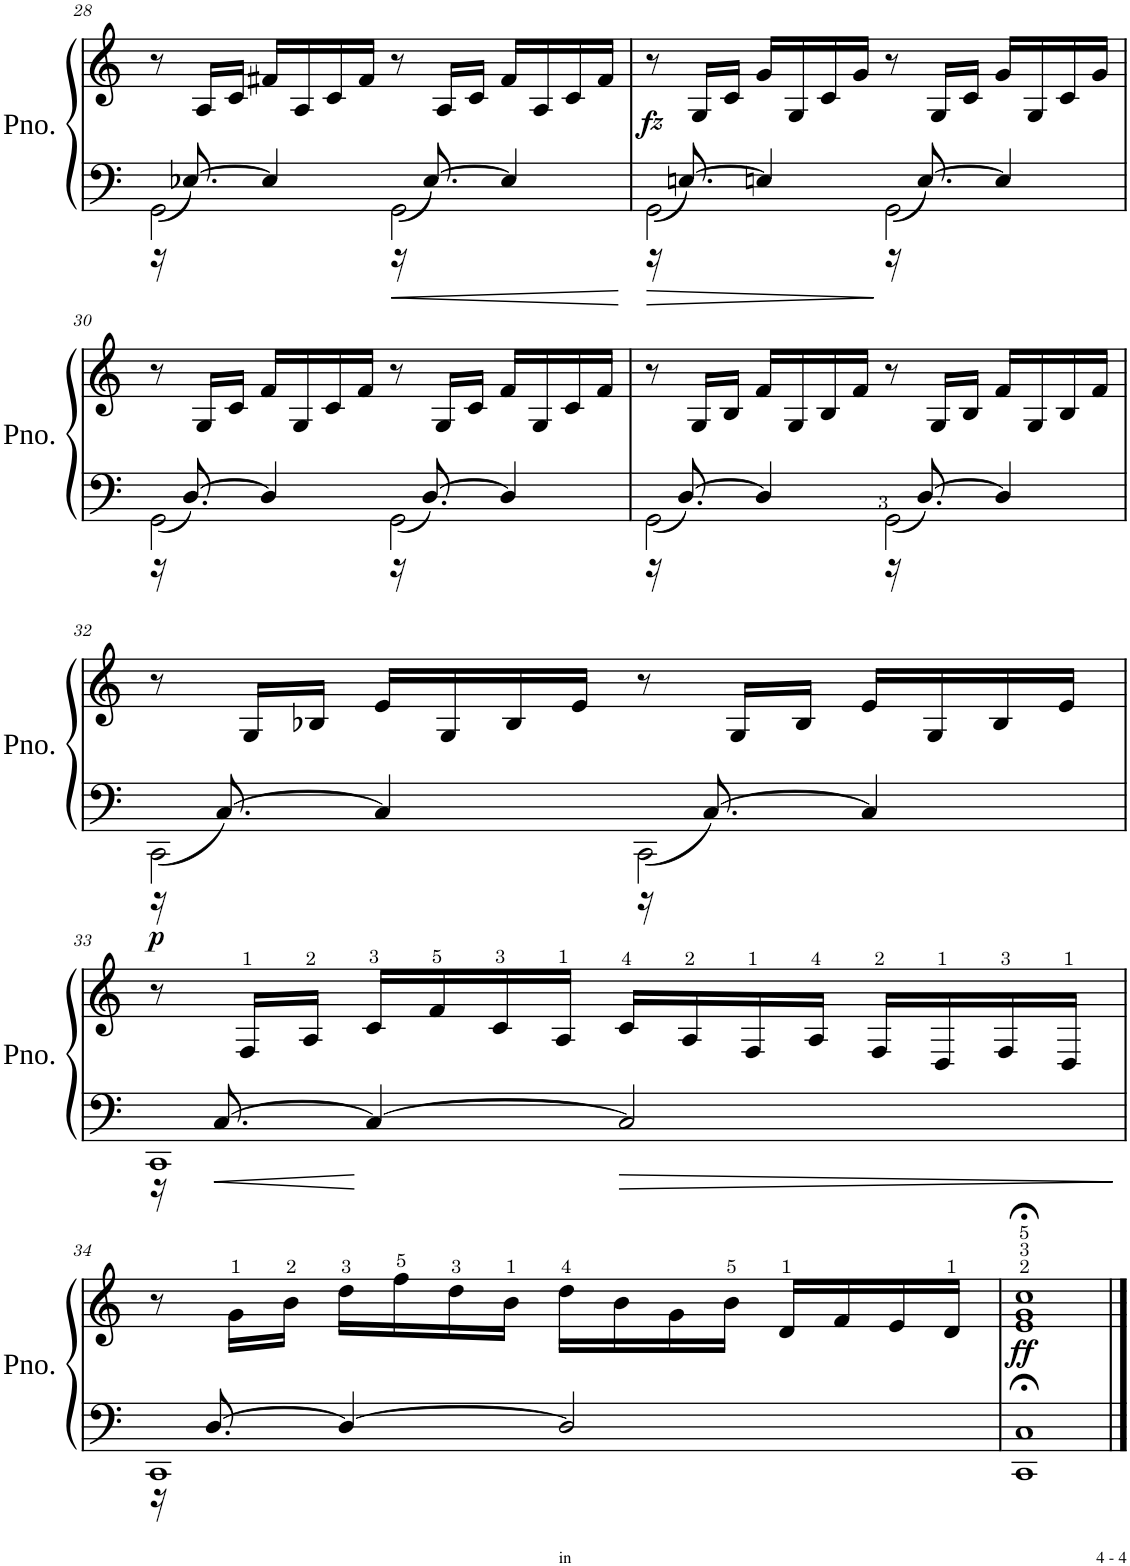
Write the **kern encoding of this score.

**kern	**kern	**dynam
*part1	*part1	*part1
*staff2	*staff1	*staff1/2
*I"Piano	*	*
*I'Pno.	*	*
!!LO:PB:g=z
*clefF4	*clefG2	*
*k[]	*k[]	*
*M4/4	*M4/4	*
=28	=28	=28
*^	*	*
2GG\	16r	8r	.
.	[8.E-X/	.	.
.	.	16A/LL	.
.	.	16c/JJ	.
.	4E-/]	16f#X/LL	.
.	.	16A/	.
.	.	16c/	.
.	.	16f#/JJ	.
2GG\	16r	8r	.
.	[8.E-/	.	.
.	.	16A/LL	.
.	.	16c/JJ	.
.	4E-/]	16f#/LL	.
.	.	16A/	.
.	.	16c/	.
.	.	16f#/JJ	.
=29	=29	=29	=29
!	!	!	!LO:DY:b
2GG\	16r	8r	fz
.	[8.En/	.	.
.	.	16G/LL	.
.	.	16c/JJ	.
.	4En/]	16g/LL	.
.	.	16G/	.
.	.	16c/	.
.	.	16g/JJ	.
2GG\	16r	8r	.
.	[8.E/	.	.
.	.	16G/LL	.
.	.	16c/JJ	.
.	4E/]	16g/LL	.
.	.	16G/	.
.	.	16c/	.
.	.	16g/JJ	.
!!LO:LB:g=z
=30	=30	=30	=30
2GG\	16r	8r	.
.	[8.D/	.	.
.	.	16G/LL	.
.	.	16c/JJ	.
.	4D/]	16f/LL	.
.	.	16G/	.
.	.	16c/	.
.	.	16f/JJ	.
2GG\	16r	8r	.
.	[8.D/	.	.
.	.	16G/LL	.
.	.	16c/JJ	.
.	4D/]	16f/LL	.
.	.	16G/	.
.	.	16c/	.
.	.	16f/JJ	.
=31	=31	=31	=31
2GG\	16r	8r	.
.	[8.D/	.	.
.	.	16G/LL	.
.	.	16B/JJ	.
.	4D/]	16f/LL	.
.	.	16G/	.
.	.	16B/	.
.	.	16f/JJ	.
2GG>\	16r	8r	.
.	[8.D/	.	.
.	.	16G/LL	.
.	.	16B/JJ	.
.	4D/]	16f/LL	.
.	.	16G/	.
.	.	16B/	.
.	.	16f/JJ	.
!!LO:LB:g=z
=32	=32	=32	=32
!	!	!	!LO:DY:b=2
2CC\	16r	8r	p
.	[8.C/	.	.
.	.	16G/LL	.
.	.	16B-X/JJ	.
.	4C/]	16e/LL	.
.	.	16G/	.
.	.	16B-/	.
.	.	16e/JJ	.
2CC\	16r	8r	.
.	[8.C/	.	.
.	.	16G/LL	.
.	.	16B-/JJ	.
.	4C/]	16e/LL	.
.	.	16G/	.
.	.	16B-/	.
.	.	16e/JJ	.
!!LO:LB:g=z
=33	=33	=33	=33
1CC	16r	8r	.
.	[8.C/	.	.
.	.	16F/LL	.
.	.	16A/JJ	.
.	4C/_	16c/LL	.
.	.	16f/	.
.	.	16c/	.
.	.	16A/JJ	.
.	2C/]	16c/LL	.
.	.	16A/	.
.	.	16F/	.
.	.	16A/JJ	.
.	.	16F/LL	.
.	.	16D/	.
.	.	16F/	.
.	.	16D/JJ	.
!!LO:LB:g=z
=34	=34	=34	=34
1CC	16r	8r	.
.	[>8.D/	.	.
.	.	16g\LL	.
.	.	16b\JJ	.
.	4D/_	16dd\LL	.
.	.	16ff\	.
.	.	16dd\	.
.	.	16b\JJ	.
.	2D/]	16dd\LL	.
.	.	16b\	.
.	.	16g\	.
.	.	16b\JJ	.
.	.	16d/LL	.
.	.	16f/	.
.	.	16e/	.
.	.	16d/JJ	.
*v	*v	*	*
=35	=35	=35
!	!	!LO:DY:b
1CC;< 1C;<	1e;< 1g;< 1cc;<	ff
==	==	==
*-	*-	*-
